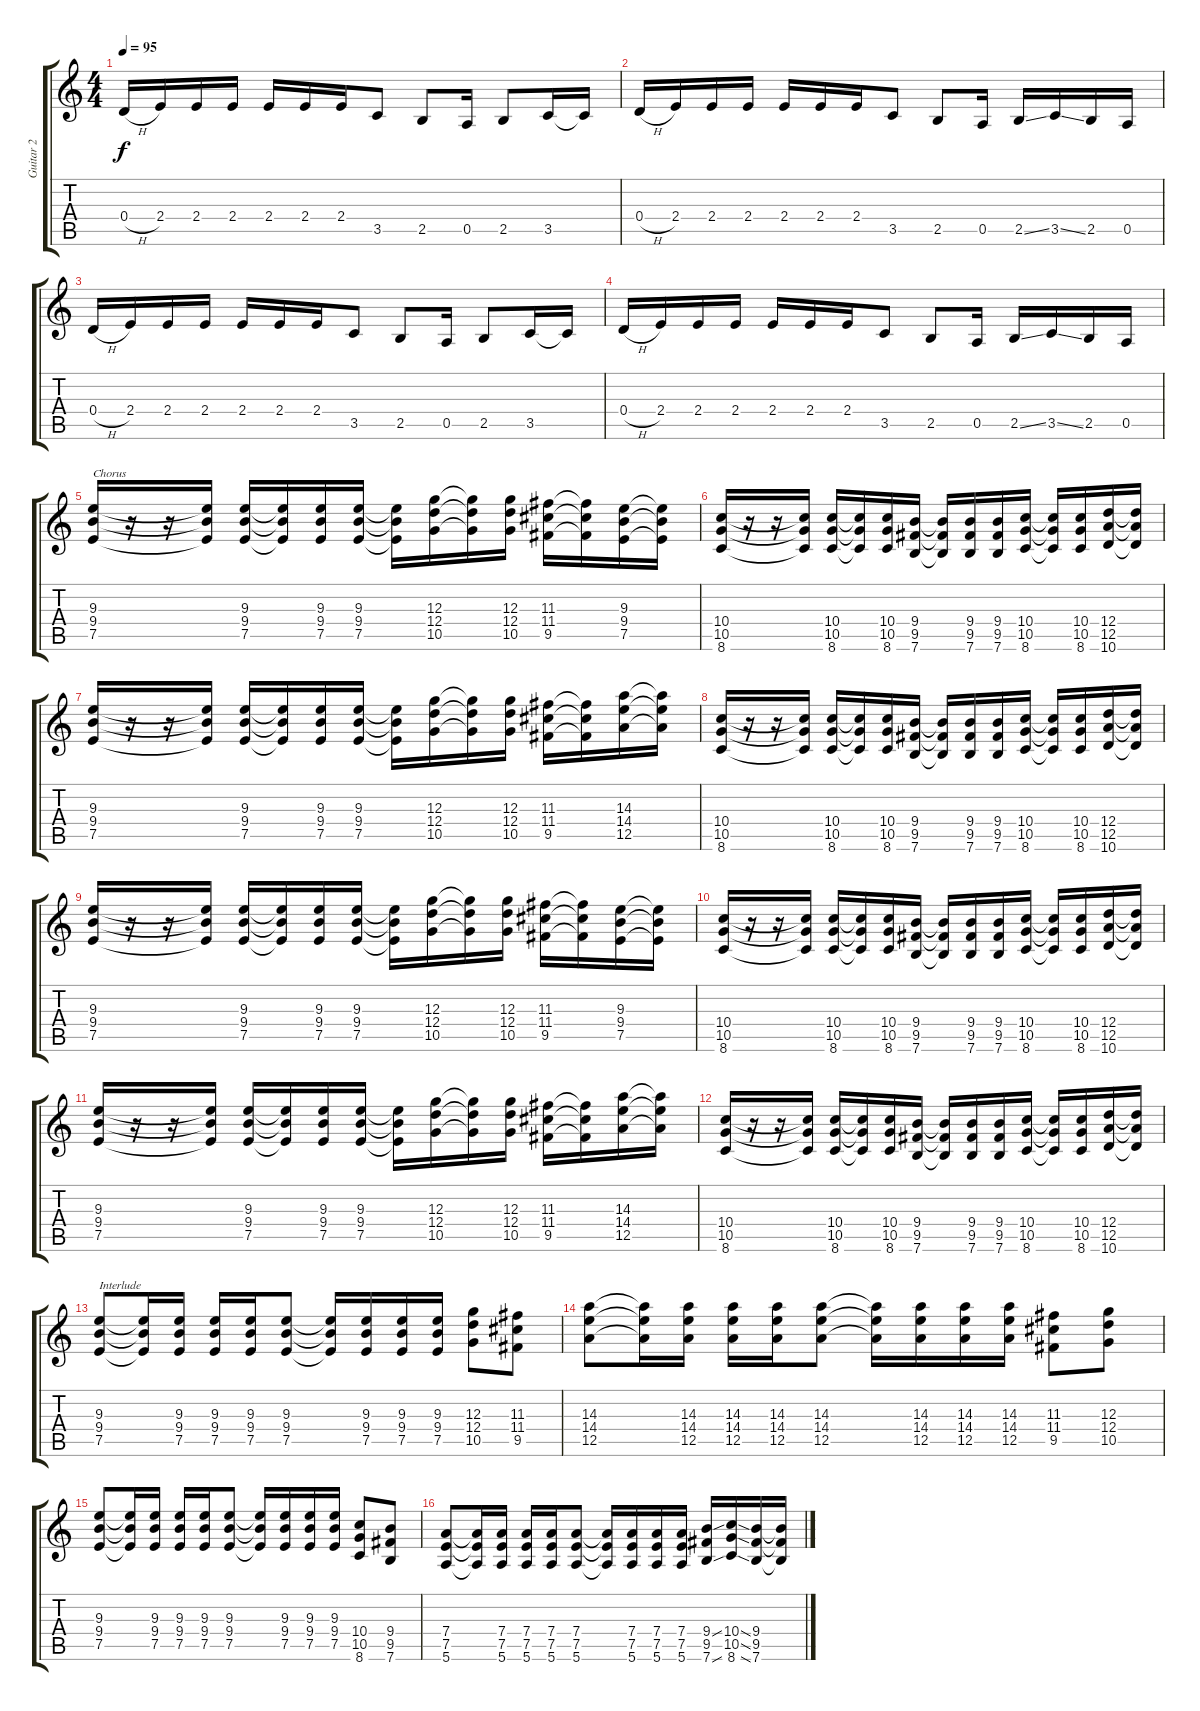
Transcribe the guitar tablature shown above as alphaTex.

\track ("Guitar 2" "Guitar 2") {instrument acousticguitarsteel}
\staff {score tabs}
\tuning (E4 B3 G3 D3 A2 E2) {hide}
\ts (4 4)
\tempo 95
\clef g2
\ks c
0.4{h}.16{dy f} 2.4.16 2.4.16 2.4.16 2.4.16 2.4.16 2.4.16 3.5.8 2.5.8 0.5.16 2.5.8 3.5.16 3.5{t}.16 |
0.4{h}.16 2.4.16 2.4.16 2.4.16 2.4.16 2.4.16 2.4.16 3.5.8 2.5.8 0.5.16 2.5{ss}.16 3.5{ss}.16 2.5.16 0.5.16 |
0.4{h}.16 2.4.16 2.4.16 2.4.16 2.4.16 2.4.16 2.4.16 3.5.8 2.5.8 0.5.16 2.5.8 3.5.16 3.5{t}.16 |
0.4{h}.16 2.4.16 2.4.16 2.4.16 2.4.16 2.4.16 2.4.16 3.5.8 2.5.8 0.5.16 2.5{ss}.16 3.5{ss}.16 2.5.16 0.5.16 |
(9.3 9.4 7.5).16{txt "Chorus"} r.16 r.16 (9.3{t} 9.4{t} 7.5{t}).16 (9.3 9.4 7.5).16 (9.3{t} 9.4{t} 7.5{t}).16 (9.3 9.4 7.5).16 (9.3 9.4 7.5).16 (9.3{t} 9.4{t} 7.5{t}).16 (12.3 12.4 10.5).16 (12.3{t} 12.4{t} 10.5{t}).16 (12.3 12.4 10.5).16 (11.3 11.4 9.5).16 (11.3{t} 11.4{t} 9.5{t}).16 (9.3 9.4 7.5).16 (9.3{t} 9.4{t} 7.5{t}).16 |
(10.4 10.5 8.6).16 r.16 r.16 (10.4{t} 10.5{t} 8.6{t}).16 (10.4 10.5 8.6).16 (10.4{t} 10.5{t} 8.6{t}).16 (10.4 10.5 8.6).16 (9.4 9.5 7.6).16 (9.4{t} 9.5{t} 7.6{t}).16 (9.4 9.5 7.6).16 (9.4 9.5 7.6).16 (10.4 10.5 8.6).16 (10.4{t} 10.5{t} 8.6{t}).16 (10.4 10.5 8.6).16 (12.4 12.5 10.6).16 (12.4{t} 12.5{t} 10.6{t}).16 |
(9.3 9.4 7.5).16 r.16 r.16 (9.3{t} 9.4{t} 7.5{t}).16 (9.3 9.4 7.5).16 (9.3{t} 9.4{t} 7.5{t}).16 (9.3 9.4 7.5).16 (9.3 9.4 7.5).16 (9.3{t} 9.4{t} 7.5{t}).16 (12.3 12.4 10.5).16 (12.3{t} 12.4{t} 10.5{t}).16 (12.3 12.4 10.5).16 (11.3 11.4 9.5).16 (11.3{t} 11.4{t} 9.5{t}).16 (14.3 14.4 12.5).16 (14.3{t} 14.4{t} 12.5{t}).16 |
(10.4 10.5 8.6).16 r.16 r.16 (10.4{t} 10.5{t} 8.6{t}).16 (10.4 10.5 8.6).16 (10.4{t} 10.5{t} 8.6{t}).16 (10.4 10.5 8.6).16 (9.4 9.5 7.6).16 (9.4{t} 9.5{t} 7.6{t}).16 (9.4 9.5 7.6).16 (9.4 9.5 7.6).16 (10.4 10.5 8.6).16 (10.4{t} 10.5{t} 8.6{t}).16 (10.4 10.5 8.6).16 (12.4 12.5 10.6).16 (12.4{t} 12.5{t} 10.6{t}).16 |
(9.3 9.4 7.5).16 r.16 r.16 (9.3{t} 9.4{t} 7.5{t}).16 (9.3 9.4 7.5).16 (9.3{t} 9.4{t} 7.5{t}).16 (9.3 9.4 7.5).16 (9.3 9.4 7.5).16 (9.3{t} 9.4{t} 7.5{t}).16 (12.3 12.4 10.5).16 (12.3{t} 12.4{t} 10.5{t}).16 (12.3 12.4 10.5).16 (11.3 11.4 9.5).16 (11.3{t} 11.4{t} 9.5{t}).16 (9.3 9.4 7.5).16 (9.3{t} 9.4{t} 7.5{t}).16 |
(10.4 10.5 8.6).16 r.16 r.16 (10.4{t} 10.5{t} 8.6{t}).16 (10.4 10.5 8.6).16 (10.4{t} 10.5{t} 8.6{t}).16 (10.4 10.5 8.6).16 (9.4 9.5 7.6).16 (9.4{t} 9.5{t} 7.6{t}).16 (9.4 9.5 7.6).16 (9.4 9.5 7.6).16 (10.4 10.5 8.6).16 (10.4{t} 10.5{t} 8.6{t}).16 (10.4 10.5 8.6).16 (12.4 12.5 10.6).16 (12.4{t} 12.5{t} 10.6{t}).16 |
(9.3 9.4 7.5).16 r.16 r.16 (9.3{t} 9.4{t} 7.5{t}).16 (9.3 9.4 7.5).16 (9.3{t} 9.4{t} 7.5{t}).16 (9.3 9.4 7.5).16 (9.3 9.4 7.5).16 (9.3{t} 9.4{t} 7.5{t}).16 (12.3 12.4 10.5).16 (12.3{t} 12.4{t} 10.5{t}).16 (12.3 12.4 10.5).16 (11.3 11.4 9.5).16 (11.3{t} 11.4{t} 9.5{t}).16 (14.3 14.4 12.5).16 (14.3{t} 14.4{t} 12.5{t}).16 |
(10.4 10.5 8.6).16 r.16 r.16 (10.4{t} 10.5{t} 8.6{t}).16 (10.4 10.5 8.6).16 (10.4{t} 10.5{t} 8.6{t}).16 (10.4 10.5 8.6).16 (9.4 9.5 7.6).16 (9.4{t} 9.5{t} 7.6{t}).16 (9.4 9.5 7.6).16 (9.4 9.5 7.6).16 (10.4 10.5 8.6).16 (10.4{t} 10.5{t} 8.6{t}).16 (10.4 10.5 8.6).16 (12.4 12.5 10.6).16 (12.4{t} 12.5{t} 10.6{t}).16 |
(9.3 9.4 7.5).8{txt "Interlude"} (9.3{t} 9.4{t} 7.5{t}).16 (9.3 9.4 7.5).16 (9.3 9.4 7.5).16 (9.3 9.4 7.5).16 (9.3 9.4 7.5).8 (9.3{t} 9.4{t} 7.5{t}).16 (9.3 9.4 7.5).16 (9.3 9.4 7.5).16 (9.3 9.4 7.5).16 (12.3 12.4 10.5).8 (11.3 11.4 9.5).8 |
(14.3 14.4 12.5).8 (14.3{t} 14.4{t} 12.5{t}).16 (14.3 14.4 12.5).16 (14.3 14.4 12.5).16 (14.3 14.4 12.5).16 (14.3 14.4 12.5).8 (14.3{t} 14.4{t} 12.5{t}).16 (14.3 14.4 12.5).16 (14.3 14.4 12.5).16 (14.3 14.4 12.5).16 (11.3 11.4 9.5).8 (12.3 12.4 10.5).8 |
(9.3 9.4 7.5).8 (9.3{t} 9.4{t} 7.5{t}).16 (9.3 9.4 7.5).16 (9.3 9.4 7.5).16 (9.3 9.4 7.5).16 (9.3 9.4 7.5).8 (9.3{t} 9.4{t} 7.5{t}).16 (9.3 9.4 7.5).16 (9.3 9.4 7.5).16 (9.3 9.4 7.5).16 (10.4 10.5 8.6).8 (9.4 9.5 7.6).8 |
(7.4 7.5 5.6).8 (7.4{t} 7.5{t} 5.6{t}).16 (7.4 7.5 5.6).16 (7.4 7.5 5.6).16 (7.4 7.5 5.6).16 (7.4 7.5 5.6).8 (7.4{t} 7.5{t} 5.6{t}).16 (7.4 7.5 5.6).16 (7.4 7.5 5.6).16 (7.4 7.5 5.6).16 (9.4{ss} 9.5 7.6{ss}).16 (10.4{ss} 10.5{ss} 8.6{ss}).16 (9.4 9.5 7.6).16 (9.4{t} 9.5{t} 7.6{t}).16
